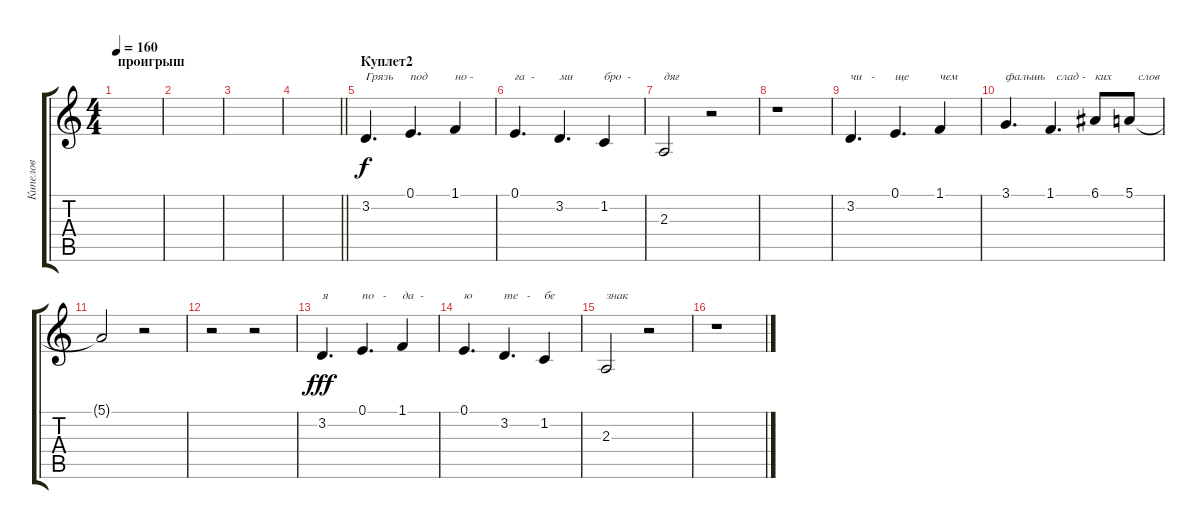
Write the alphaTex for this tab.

\track ("Кипелов" "Кипелов") {instrument tenorsax}
\staff {score tabs}
\tuning (E4 B3 G3 D3 A2 E2) {hide}
\ts (4 4)
\section ("" "проигрыш")
\tempo 160
\clef g2
\ks c
|
|
|
\barLineRight lightlight
|
\section ("" "Куплет2")
3.2.4{d txt "Грязь"} 0.1.4{d txt "под"} 1.1.4{txt "но -"} |
0.1.4{d txt "га  -"} 3.2.4{d txt "ми"} 1.2.4{txt "бро  -"} |
2.3.2{txt "дяг"} r.2 |
r.1 |
3.2.4{d txt "чи   -"} 0.1.4{d txt "ще"} 1.1.4{txt "чем"} |
3.1.4{d txt "фальшь"} 1.1.4{d txt "  слад -"} 6.1.8{txt "ких"} 5.1.8{txt "   слов"} |
5.1{t}.2{dy f} r.2 |
r.2 r.2 |
3.2.4{d txt "я" dy fff} 0.1.4{d txt "по   -"} 1.1.4{txt "да  -"} |
0.1.4{d txt "ю"} 3.2.4{d txt "те   -"} 1.2.4{txt "бе"} |
2.3.2{txt "знак"} r.2 |
r.1
